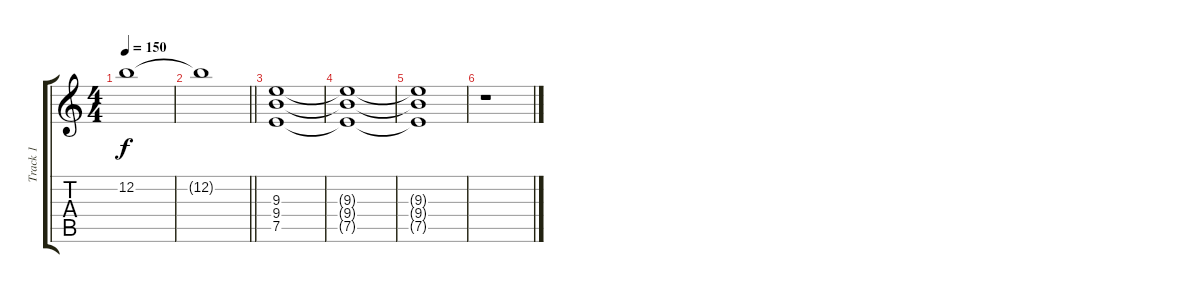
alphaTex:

\track ("Track 1" "Track 1") {instrument overdrivenguitar}
\staff {score tabs}
\tuning (E4 B3 G3 D3 A2 E2) {hide}
\ts (4 4)
\tempo 150
\clef g2
\ks c
12.2.1{dy f} |
\barLineRight lightlight
12.2{t}.1 |
(9.3 9.4 7.5).1 |
(9.3{t} 9.4{t} 7.5{t}).1 |
(9.3{t} 9.4{t} 7.5{t}).1 |
r.1
